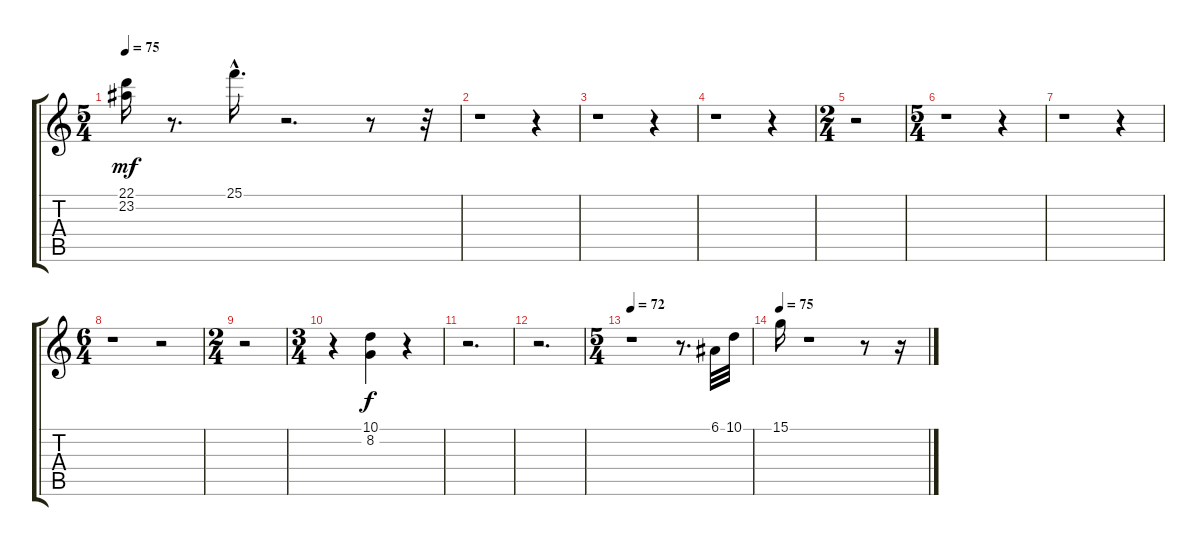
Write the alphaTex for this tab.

\track "" {instrument pizzicatostrings}
\staff {score tabs}
\tuning (E4 B3 G3 D3 A2 E2) {hide}
\ts (5 4)
\tempo 75
\clef g2
\ks c
(22.1 23.2).16{dy mf} r.8{d} 25.1{hac}.16{d} r.2{d} r.8 r.32 |
r.1 r.4 |
r.1 r.4 |
r.1 r.4 |
\ts (2 4)
r.2 |
\ts (5 4)
r.1 r.4 |
r.1 r.4 |
\ts (6 4)
r.1 r.2 |
\ts (2 4)
r.2 |
\ts (3 4)
r.4 (10.1 8.2).4{dy f} r.4 |
r.2{d} |
r.2{d} |
\ts (5 4)
\tempo 72
r.1 r.8{d} 6.1.32 10.1.32 |
\tempo 75
15.1.16 r.1 r.8 r.16
